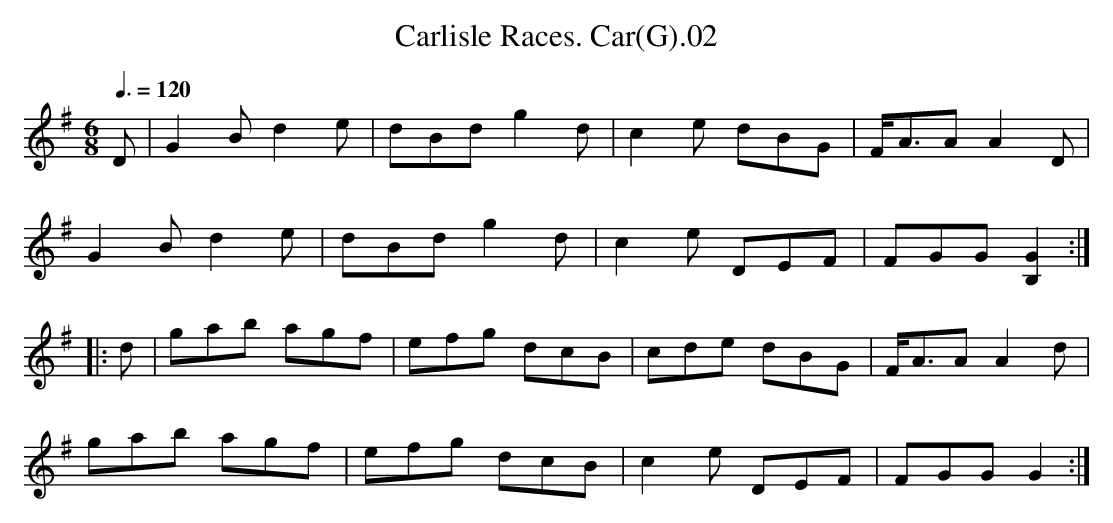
X:1
T:Carlisle Races. Car(G).02
M:6/8
L:1/8
Q:3/8=120
K:G
D|G2B d2e|dBd g2d|c2e dBG|F<AA A2D|
G2B d2e|dBd g2d|c2e DEF|FGG [G2B,2]:|
|:d|gab agf|efg dcB|cde dBG|F<AA A2d|
gab agf|efg dcB|c2e DEF|FGG G2:|
